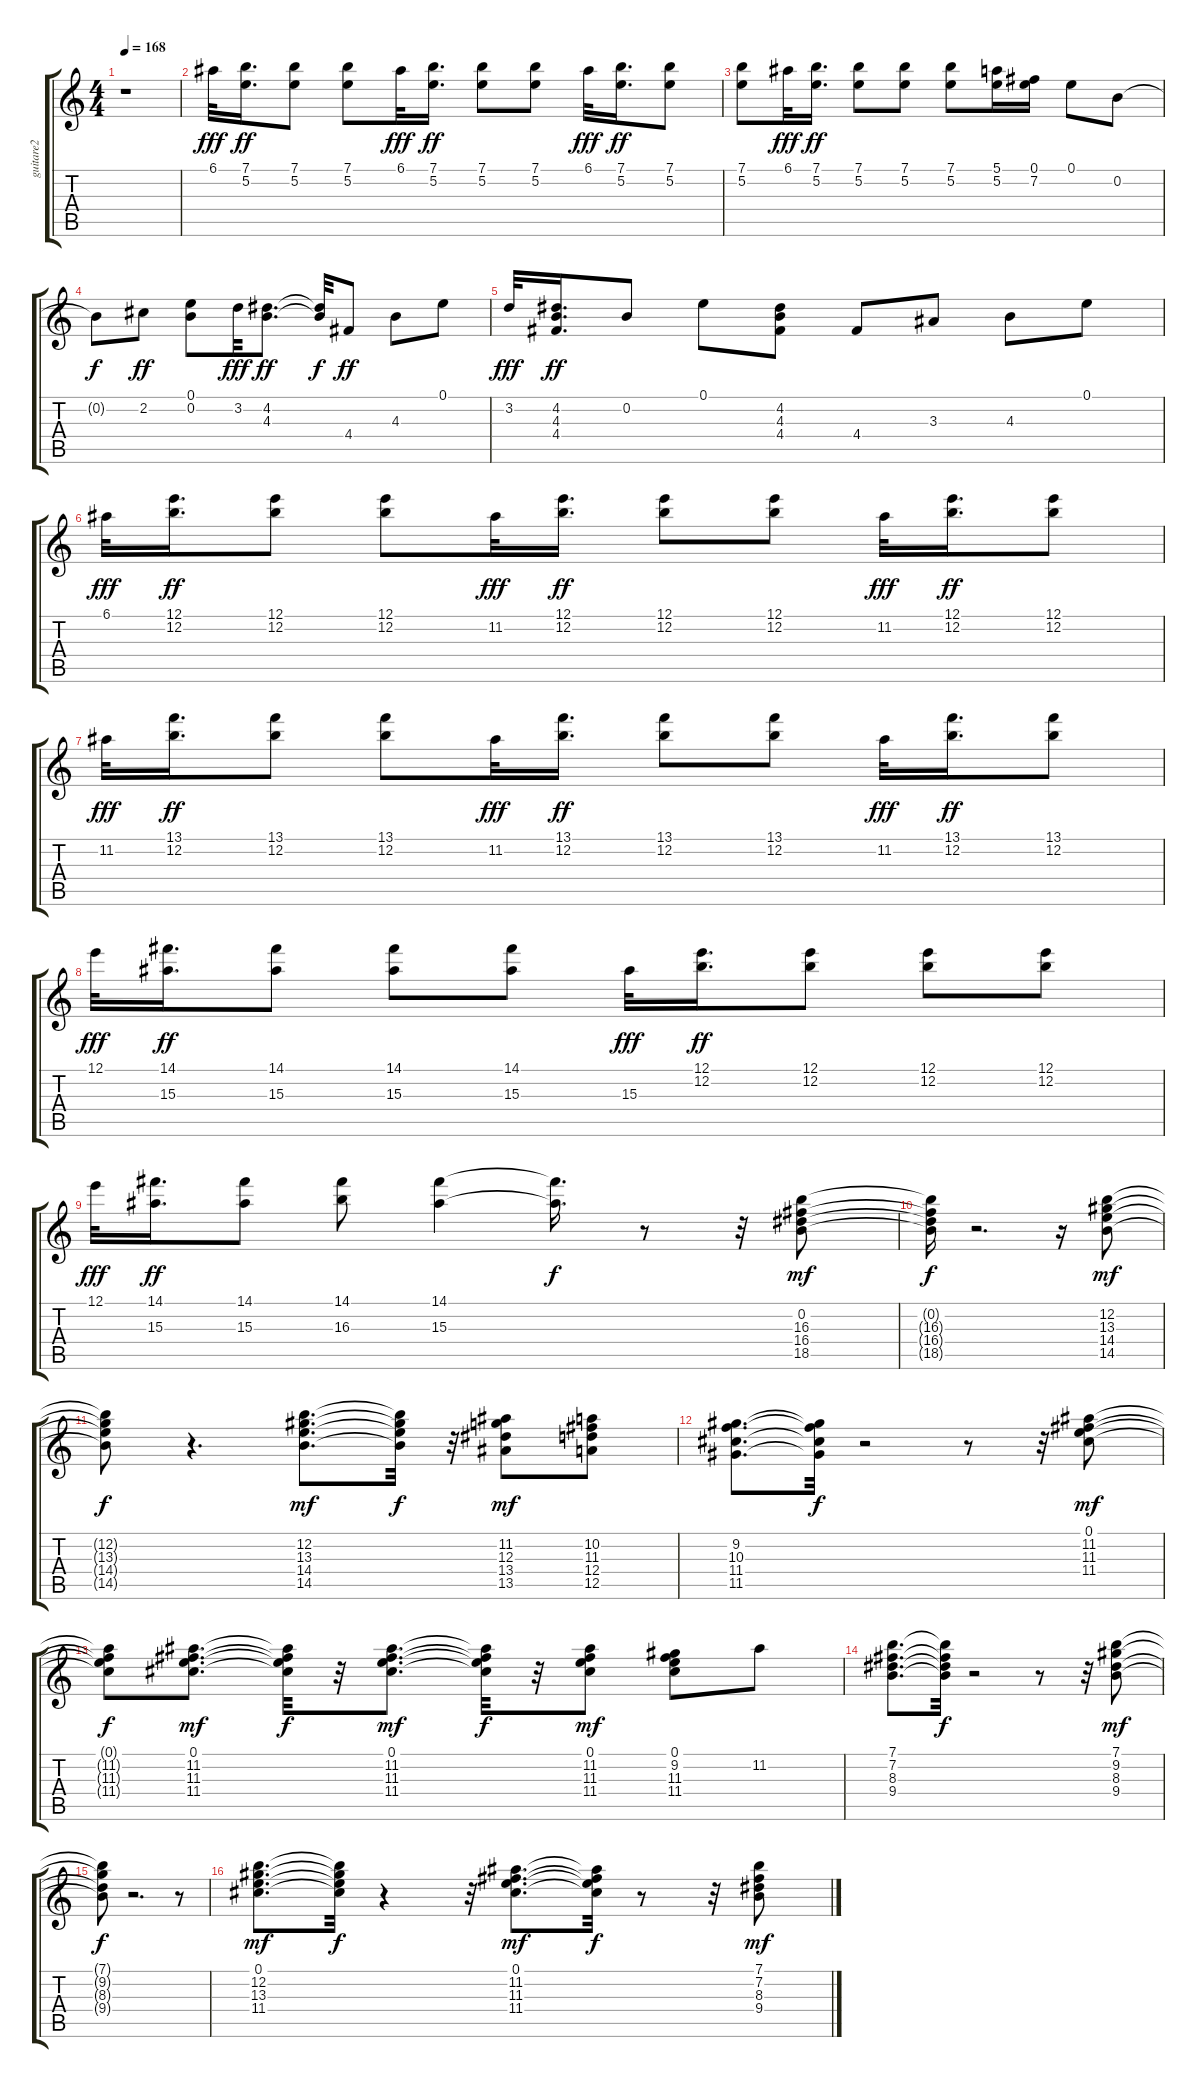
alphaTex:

\track ("guitare2" "guitare2") {instrument distortionguitar}
\staff {score tabs}
\tuning (E4 B3 G3 D3 A2 E2) {hide}
\ts (4 4)
\tempo 168
\clef g2
\ks c
r.1{dy mf} |
6.1.32{dy fff} (7.1 5.2).16{d dy ff} (7.1 5.2).8 (7.1 5.2).8 6.1.32{dy fff} (7.1 5.2).16{d dy ff} (7.1 5.2).8 (7.1 5.2).8 6.1.32{dy fff} (7.1 5.2).16{d dy ff} (7.1 5.2).8 |
(7.1 5.2).8 6.1.32{dy fff} (7.1 5.2).16{d dy ff} (7.1 5.2).8 (7.1 5.2).8 (7.1 5.2).8 (5.1 5.2).16 (0.1 7.2).16 0.1.8 0.2.8 |
0.2{t}.8{dy f} 2.2.8{dy ff} (0.1 0.2).8 3.2.32{dy fff} (4.2 4.3).8{d dy ff} (4.2{t} 4.3{t}).32{dy f} 4.4.8{dy ff} 4.3.8 0.1.8 |
3.2.32{dy fff} (4.2 4.3 4.4).16{d dy ff} 0.2.8 0.1.8 (4.2 4.3 4.4).8 4.4.8 3.3.8 4.3.8 0.1.8 |
6.1.32{dy fff} (12.1 12.2).16{d dy ff} (12.1 12.2).8 (12.1 12.2).8 11.2.32{dy fff} (12.1 12.2).16{d dy ff} (12.1 12.2).8 (12.1 12.2).8 11.2.32{dy fff} (12.1 12.2).16{d dy ff} (12.1 12.2).8 |
11.2.32{dy fff} (13.1 12.2).16{d dy ff} (13.1 12.2).8 (13.1 12.2).8 11.2.32{dy fff} (13.1 12.2).16{d dy ff} (13.1 12.2).8 (13.1 12.2).8 11.2.32{dy fff} (13.1 12.2).16{d dy ff} (13.1 12.2).8 |
12.1.32{dy fff} (14.1 15.3).16{d dy ff} (14.1 15.3).8 (14.1 15.3).8 (14.1 15.3).8 15.3.32{dy fff} (12.1 12.2).16{d dy ff} (12.1 12.2).8 (12.1 12.2).8 (12.1 12.2).8 |
12.1.32{dy fff} (14.1 15.3).16{d dy ff} (14.1 15.3).8 (14.1 16.3).8 (14.1 15.3).4 (14.1{t} 15.3{t}).16{d dy f} r.8 r.32 (0.2 16.3 16.4 18.5).8{dy mf} |
(0.2{t} 16.3{t} 16.4{t} 18.5{t}).16{dy f} r.2{d} r.16 (12.2 13.3 14.4 14.5).8{dy mf} |
(12.2{t} 13.3{t} 14.4{t} 14.5{t}).8{dy f} r.4{d} (12.2 13.3 14.4 14.5).8{d dy mf} (12.2{t} 13.3{t} 14.4{t} 14.5{t}).32{dy f} r.32 (11.2 12.3 13.4 13.5).8{dy mf} (10.2 11.3 12.4 12.5).8 |
(9.2 10.3 11.4 11.5).8{d} (9.2{t} 10.3{t} 11.4{t} 11.5{t}).32{dy f} r.2 r.8 r.32 (0.1 11.2 11.3 11.4).8{dy mf} |
(0.1{t} 11.2{t} 11.3{t} 11.4{t}).8{dy f} (0.1 11.2 11.3 11.4).8{d dy mf} (0.1{t} 11.2{t} 11.3{t} 11.4{t}).32{dy f} r.32 (0.1 11.2 11.3 11.4).8{d dy mf} (0.1{t} 11.2{t} 11.3{t} 11.4{t}).32{dy f} r.32 (0.1 11.2 11.3 11.4).8{dy mf} (0.1 9.2 11.3 11.4).8 11.2.8 |
(7.1 7.2 8.3 9.4).8{d} (7.1{t} 7.2{t} 8.3{t} 9.4{t}).32{dy f} r.2 r.8 r.32 (7.1 9.2 8.3 9.4).8{dy mf} |
(7.1{t} 9.2{t} 8.3{t} 9.4{t}).8{dy f} r.2{d} r.8 |
(0.1 12.2 13.3 11.4).8{d dy mf} (0.1{t} 12.2{t} 13.3{t} 11.4{t}).32{dy f} r.4 r.32 (0.1 11.2 11.3 11.4).8{d dy mf} (0.1{t} 11.2{t} 11.3{t} 11.4{t}).32{dy f} r.8 r.32 (7.1 7.2 8.3 9.4).8{dy mf}
